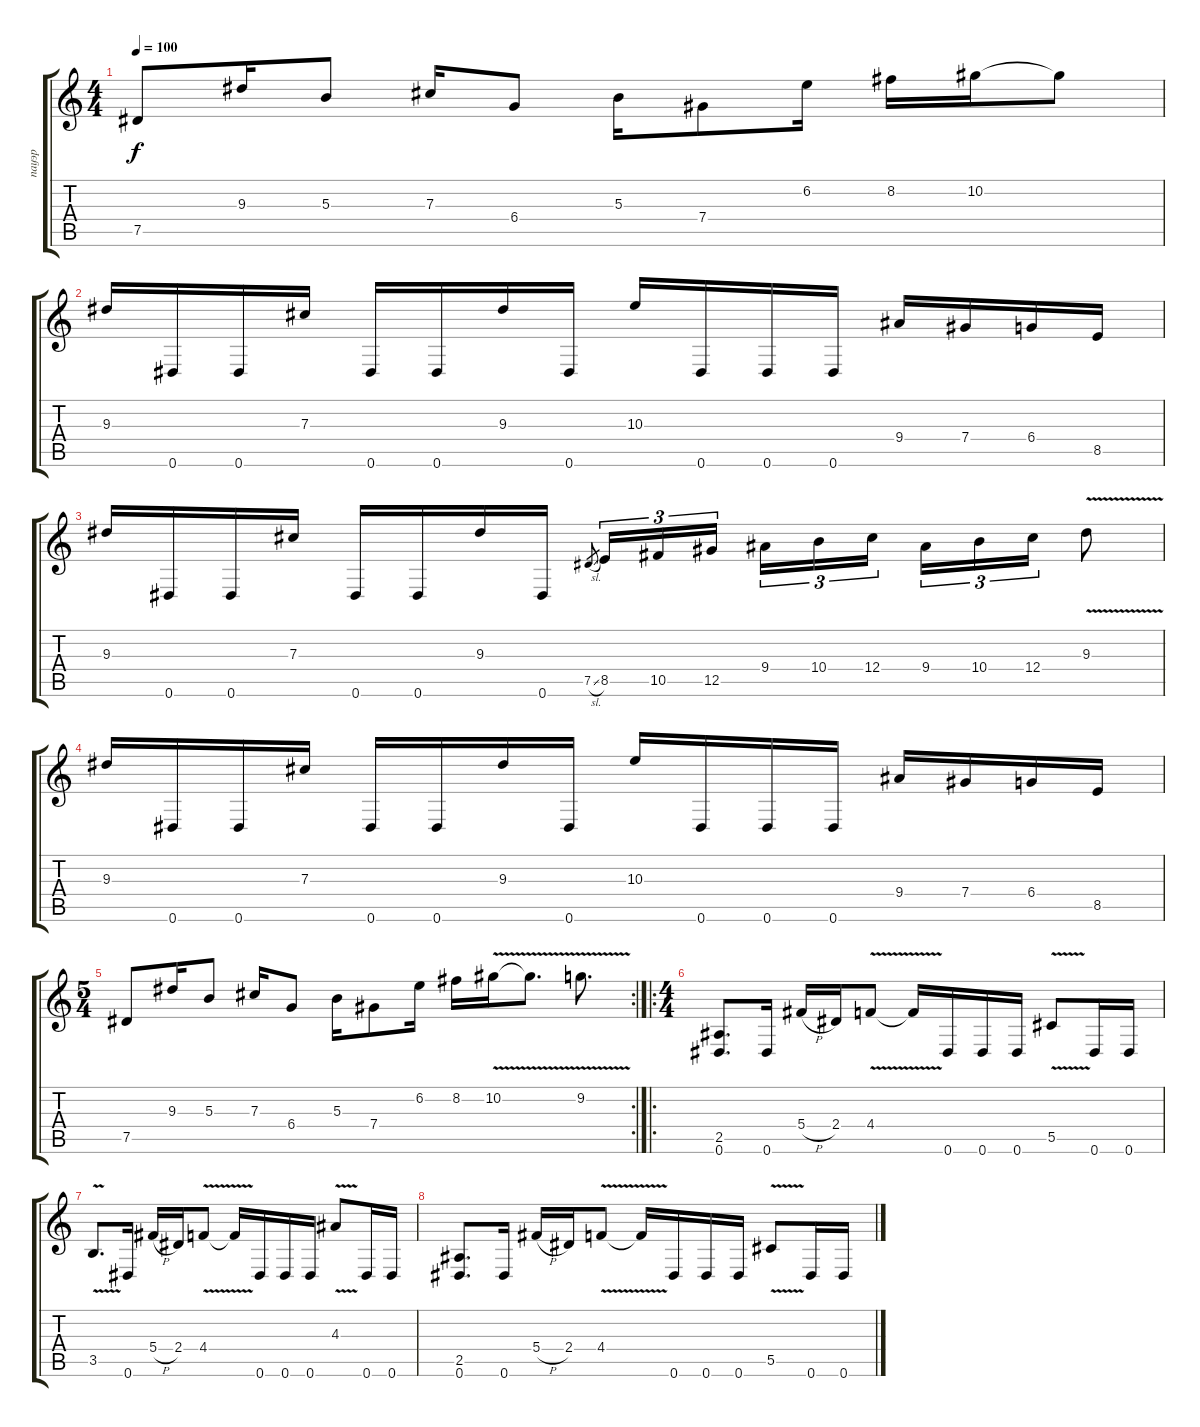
\track ("пауэр" "пауэр") {instrument distortionguitar}
\staff {score tabs}
\tuning (Eb4 Bb3 Gb3 Db3 Ab2 Eb2) {hide}
\ts (4 4)
\tempo 100
\clef g2
\ks c
7.5.8{dy f} 9.3.16 5.3.8 7.3.16 6.4.8 5.3.16 7.4.8 6.2.16 8.2.16 10.2.16 10.2{t}.8 |
9.3.16 0.6.16 0.6.16 7.3.16 0.6.16 0.6.16 9.3.16 0.6.16 10.3.16 0.6.16 0.6.16 0.6.16 9.4.16 7.4.16 6.4.16 8.5.16 |
9.3.16 0.6.16 0.6.16 7.3.16 0.6.16 0.6.16 9.3.16 0.6.16 7.5{sl}.8{gr} 8.5.16{tu (3 2)} 10.5.16{tu (3 2)} 12.5.16{tu (3 2) beam splitsecondary} 9.4.16{tu (3 2)} 10.4.16{tu (3 2)} 12.4.16{tu (3 2)} 9.4.16{tu (3 2)} 10.4.16{tu (3 2)} 12.4.16{tu (3 2)} 9.3{v}.8 |
9.3.16 0.6.16 0.6.16 7.3.16 0.6.16 0.6.16 9.3.16 0.6.16 10.3.16 0.6.16 0.6.16 0.6.16 9.4.16 7.4.16 6.4.16 8.5.16 |
\rc 2
\ts (5 4)
7.5.8 9.3.16 5.3.8 7.3.16 6.4.8 5.3.16 7.4.8 6.2.16 8.2.16 10.2{v}.16 10.2{t}.8{d} 9.2{v}.8{d} |
\ro
\ts (4 4)
(2.5 0.6).8{d} 0.6.16 5.4{h}.16 2.4.16 4.4{v}.8 4.4{t}.16 0.6.16 0.6.16 0.6.16 5.5{v}.8 0.6.16 0.6.16 |
3.5{v}.8{d} 0.6.16 5.4{h}.16 2.4.16 4.4{v}.8 4.4{t}.16 0.6.16 0.6.16 0.6.16 4.3{v}.8 0.6.16 0.6.16 |
(2.5 0.6).8{d} 0.6.16 5.4{h}.16 2.4.16 4.4{v}.8 4.4{t}.16 0.6.16 0.6.16 0.6.16 5.5{v}.8 0.6.16 0.6.16
